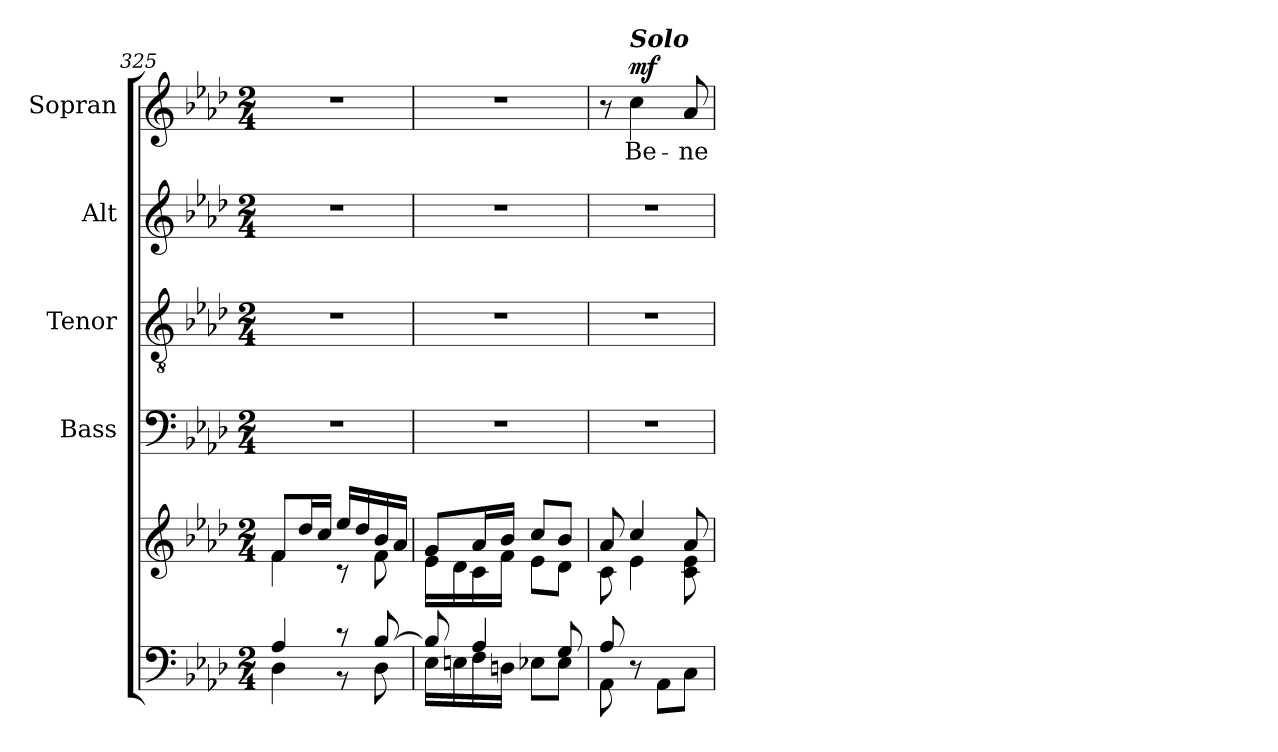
**kern	**kern	**kern	**kern	**kern	**kern	**text	**dynam
*part5	*part5	*part4	*part3	*part2	*part1	*part1	*part1
*staff6	*staff5	*staff4	*staff3	*staff2	*staff1	*staff1	*staff1
*	*	*I"Bass	*I"Tenor	*I"Alt	*I"Sopran	*	*
*	*	*I'B.	*I'T.	*I'A.	*I'S.	*	*
*clefF4	*clefG2	*clefF4	*clefGv2	*clefG2	*clefG2	*	*
*k[b-e-a-d-]	*k[b-e-a-d-]	*k[b-e-a-d-]	*k[b-e-a-d-]	*k[b-e-a-d-]	*k[b-e-a-d-]	*	*
*A-:	*A-:	*A-:	*A-:	*A-:	*A-:	*	*
*M2/4	*M2/4	*M2/4	*M2/4	*M2/4	*M2/4	*	*
=325	=325	=325	=325	=325	=325	=325	=325
*^	*^	*	*	*	*	*	*
4A-/	4D-\	8f/L	4f\	2r	2r	2r	2r	.	.
.	.	16dd-/L	.	.	.	.	.	.	.
.	.	16cc/JJ	.	.	.	.	.	.	.
8r	8r	16ee-/LL	8rc	.	.	.	.	.	.
.	.	16dd-/	.	.	.	.	.	.	.
[>8B-/	8D-\	16b-/	8f\	.	.	.	.	.	.
.	.	16a-/JJ	.	.	.	.	.	.	.
=326	=326	=326	=326	=326	=326	=326	=326	=326	=326
8B-/]	16E-\LL	8g/L	16e-\LL	2r	2r	2r	2r	.	.
.	16En\	.	16d-\	.	.	.	.	.	.
4A-/	16F\	16a-/L	16c\	.	.	.	.	.	.
.	16Dn\JJ	16b-/JJ	16f\JJ	.	.	.	.	.	.
.	8E-X\L	8cc/L	8e-\L	.	.	.	.	.	.
8G/	8E-\J	8b-/J	8d-\J	.	.	.	.	.	.
=327	=327	=327	=327	=327	=327	=327	=327	=327	=327
8A-/	8AA-\	8a-/	8c\	2r	2r	2r	8r	.	.
!	!	!	!	!	!	!	!LO:TX:a:Bi:t=Solo	!	!
!	!	!	!	!	!	!	!	!LO:LY:b	!LO:DY:a
4.ryy	8r	4cc/	4e-\	.	.	.	4cc\	Be-	mf
.	8AA-\L	.	.	.	.	.	.	.	.
!	!	!	!	!	!	!	!	!LO:LY:b	!
.	8C\J	8a-/	8c\ 8e-\	.	.	.	8a-/	-ne-	.
*v	*v	*	*	*	*	*	*	*	*
*	*v	*v	*	*	*	*	*	*
=	=	=	=	=	=	=	=
*-	*-	*-	*-	*-	*-	*-	*-
